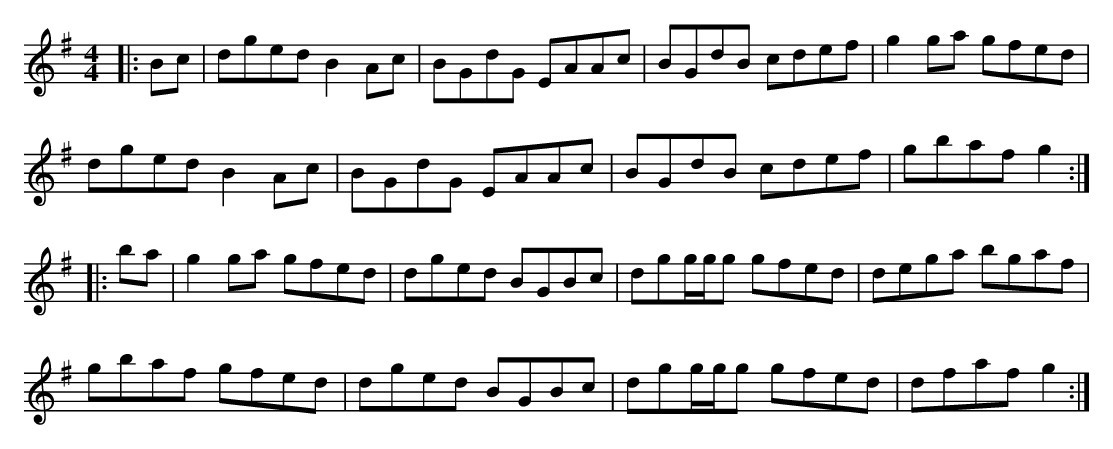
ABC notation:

X:1
M:4/4
K:G
|:Bc|dged B2Ac|BGdG EAAc|BGdB cdef|g2ga gfed|
dged B2Ac|BGdG EAAc|BGdB cdef|gbaf g2:|
|:ba|g2ga gfed|dged BGBc|dgg/g/g gfed|dega bgaf|
gbaf gfed|dged BGBc|dgg/g/g gfed|dfaf g2:|
